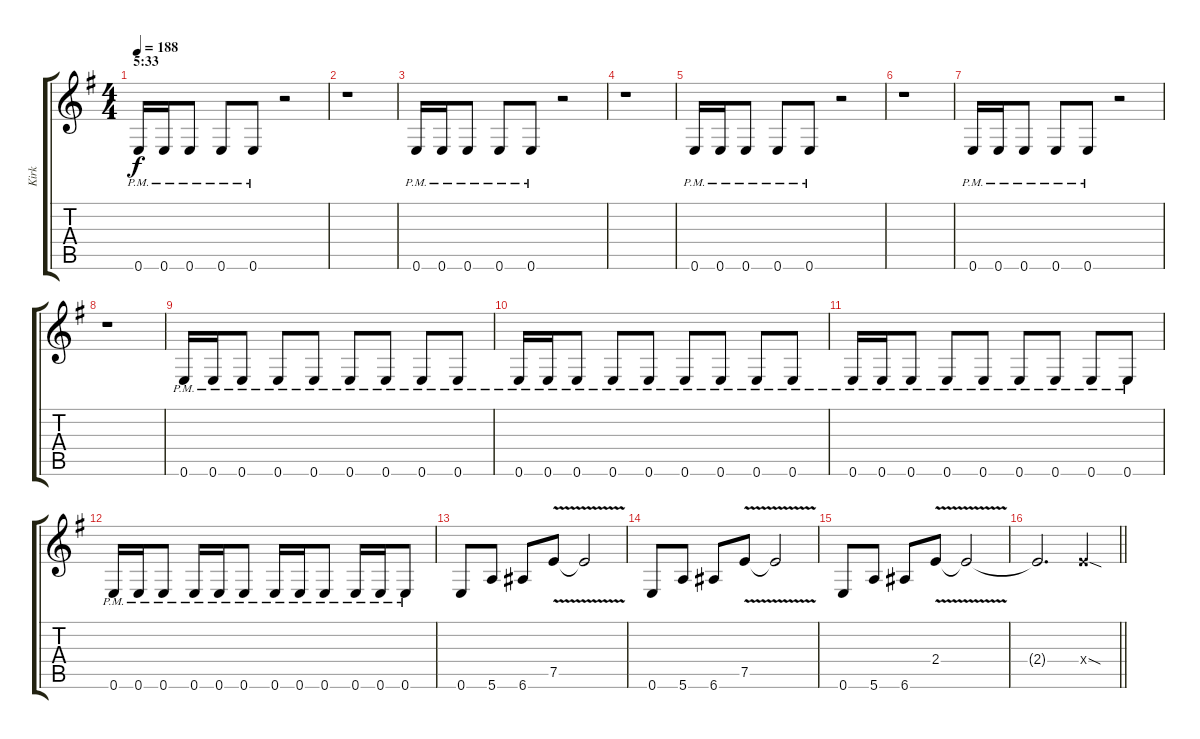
\track ("Kirk" "Kirk") {instrument distortionguitar}
\staff {score tabs}
\tuning (E4 B3 G3 D3 A2 E2) {hide}
\ts (4 4)
\section ("" "5:33")
\tempo 188
\clef g2
\ks eminor
0.6{pm}.16{dy f} 0.6{pm}.16 0.6{pm}.8 0.6{pm}.8 0.6{pm}.8 r.2 |
r.1 |
0.6{pm}.16 0.6{pm}.16 0.6{pm}.8 0.6{pm}.8 0.6{pm}.8 r.2 |
r.1 |
0.6{pm}.16 0.6{pm}.16 0.6{pm}.8 0.6{pm}.8 0.6{pm}.8 r.2 |
r.1 |
0.6{pm}.16 0.6{pm}.16 0.6{pm}.8 0.6{pm}.8 0.6{pm}.8 r.2 |
r.1 |
0.6{pm}.16 0.6{pm}.16 0.6{pm}.8 0.6{pm}.8 0.6{pm}.8 0.6{pm}.8 0.6{pm}.8 0.6{pm}.8 0.6{pm}.8 |
0.6{pm}.16 0.6{pm}.16 0.6{pm}.8 0.6{pm}.8 0.6{pm}.8 0.6{pm}.8 0.6{pm}.8 0.6{pm}.8 0.6{pm}.8 |
0.6{pm}.16 0.6{pm}.16 0.6{pm}.8 0.6{pm}.8 0.6{pm}.8 0.6{pm}.8 0.6{pm}.8 0.6{pm}.8 0.6{pm}.8 |
0.6{pm}.16 0.6{pm}.16 0.6{pm}.8 0.6{pm}.16 0.6{pm}.16 0.6{pm}.8 0.6{pm}.16 0.6{pm}.16 0.6{pm}.8 0.6{pm}.16 0.6{pm}.16 0.6{pm}.8 |
0.6.8 5.6.8 6.6.8 7.5{v}.8 7.5{t}.2 |
0.6.8 5.6.8 6.6.8 7.5{v}.8 7.5{t}.2 |
0.6.8 5.6.8 6.6.8 2.4{v}.8 2.4{t}.2 |
\barLineRight lightlight
2.4{t}.2{d} 2.4{sod x}.4
